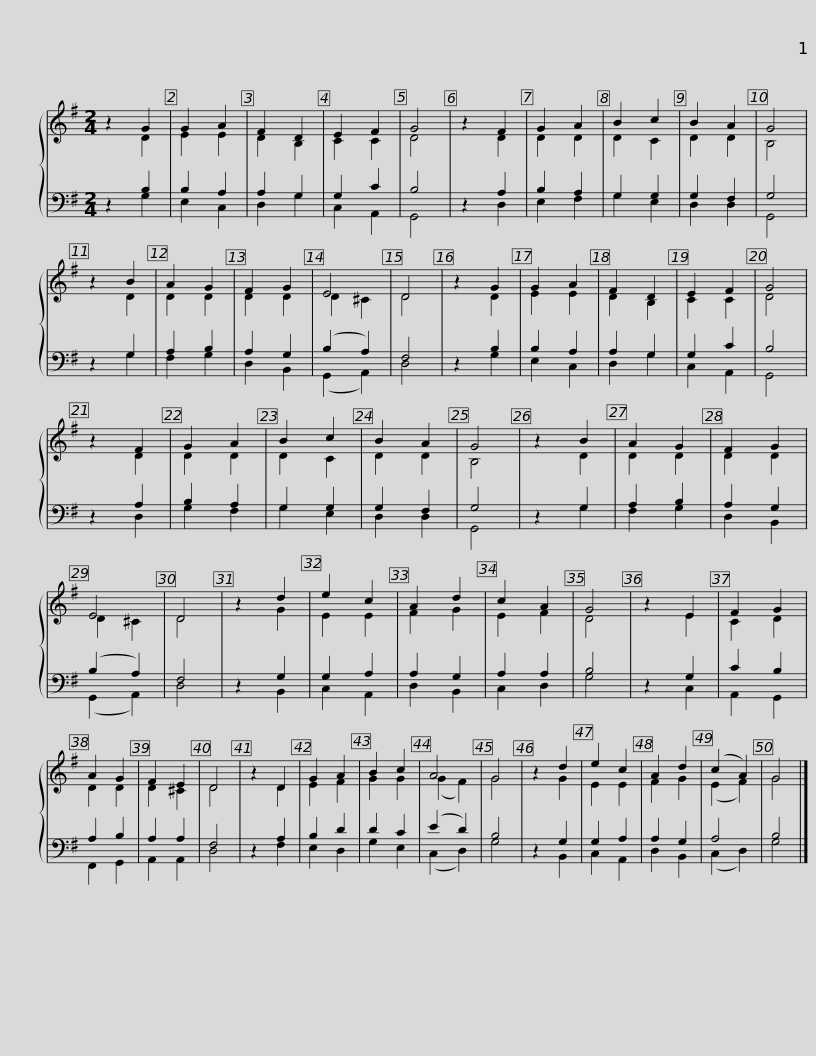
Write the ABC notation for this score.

X:1
%%score { ( 1 2 ) | ( 3 4 ) }
L:1/8
M:2/4
I:linebreak $
K:G
V:1 treble
V:2 treble
V:3 bass
V:4 bass
V:1
 z2 G2 | G2 A2 | F2 D2 | E2 F2 | G4 | %5
 z2 F2 | G2 A2 | B2 c2 | B2 A2 | G4 | %10
 z2 B2 |$ A2 G2 | F2 G2 | E4 | D4 | %15
 z2 G2 | G2 A2 | F2 D2 | E2 F2 | G4 | %20
 z2 F2 | G2 A2 |$ B2 c2 | B2 A2 | G4 | %25
 z2 B2 | A2 G2 | F2 G2 | E4 | D4 | %30
 z2 d2 | e2 c2 | A2 d2 |$ c2 A2 | G4 | %35
 z2 E2 | F2 G2 | A2 G2 | F2 E2 | D4 | %40
 z2 D2 | G2 A2 | B2 c2 | A4 |$ G4 | %45
 z2 d2 | e2 c2 | A2 d2 | (c2 A2) | G4 |] %50
V:2
 z2 D2 | E2 E2 | D2 B,2 | C2 C2 | D4 | %5
 z2 D2 | D2 D2 | D2 C2 | D2 D2 | B,4 | %10
 z2 D2 |$ D2 D2 | D2 D2 | D2 ^C2 | D4 | %15
 z2 D2 | E2 E2 | D2 B,2 | C2 C2 | D4 | %20
 z2 D2 | D2 D2 |$ D2 C2 | D2 D2 | B,4 | %25
 z2 D2 | D2 D2 | D2 D2 | D2 ^C2 | D4 | %30
 z2 G2 | E2 E2 | F2 G2 |$ E2 F2 | D4 | %35
 z2 E2 | C2 D2 | D2 D2 | D2 ^C2 | D4 | %40
 z2 D2 | E2 F2 | G2 G2 | (G2 F2) |$ G4 | %45
 z2 G2 | E2 E2 | F2 G2 | (E2 F2) | G4 |] %50
V:3
 z2 B,2 | B,2 A,2 | A,2 G,2 | G,2 C2 | B,4 | %5
 z2 A,2 | B,2 A,2 | G,2 G,2 | G,2 F,2 | G,4 | %10
 z2 G,2 |$ A,2 B,2 | A,2 G,2 | (B,2 A,2) | F,4 | %15
 z2 B,2 | B,2 A,2 | A,2 G,2 | G,2 C2 | B,4 | %20
 z2 A,2 | B,2 A,2 |$ G,2 G,2 | G,2 F,2 | G,4 | %25
 z2 G,2 | A,2 B,2 | A,2 G,2 | (B,2 A,2) | F,4 | %30
 z2 G,2 | G,2 A,2 | A,2 G,2 |$ A,2 A,2 | B,4 | %35
 z2 G,2 | C2 B,2 | A,2 B,2 | A,2 A,2 | F,4 | %40
 z2 A,2 | B,2 D2 | D2 C2 | (E2 D2) |$ B,4 | %45
 z2 G,2 | G,2 A,2 | A,2 G,2 | A,4 | B,4 |] %50
V:4
 z2 G,2 | E,2 C,2 | D,2 G,2 | C,2 A,,2 | G,,4 | %5
 z2 D,2 | E,2 F,2 | G,2 E,2 | D,2 D,2 | G,,4 | %10
 z2 G,2 |$ F,2 G,2 | D,2 B,,2 | (G,,2 A,,2) | D,4 | %15
 z2 G,2 | E,2 C,2 | D,2 G,2 | C,2 A,,2 | G,,4 | %20
 z2 D,2 | G,2 F,2 |$ G,2 E,2 | D,2 D,2 | G,,4 | %25
 z2 G,2 | F,2 G,2 | D,2 B,,2 | (G,,2 A,,2) | D,4 | %30
 z2 B,,2 | C,2 A,,2 | D,2 B,,2 |$ C,2 D,2 | G,4 | %35
 z2 C,2 | A,,2 G,,2 | F,,2 G,,2 | A,,2 A,,2 | D,4 | %40
 z2 F,2 | E,2 D,2 | G,2 E,2 | (C,2 D,2) |$ G,4 | %45
 z2 B,,2 | C,2 A,,2 | D,2 B,,2 | (C,2 D,2) | G,4 |] %50
